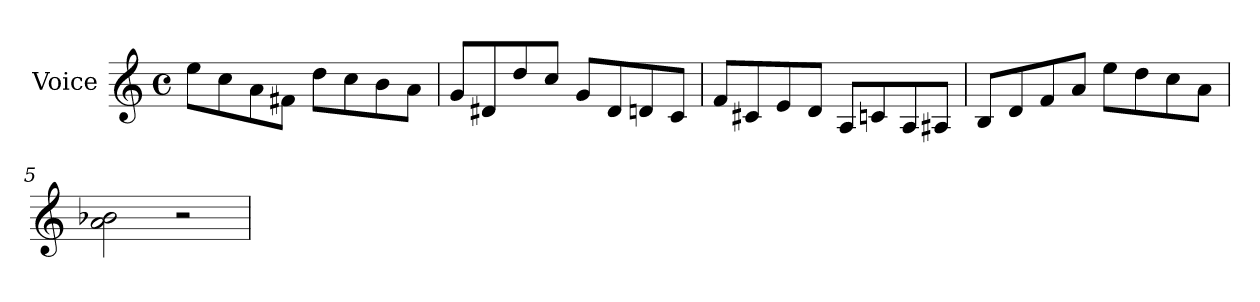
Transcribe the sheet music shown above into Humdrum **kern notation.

**kern
*part1
*staff1
*I"Voice
*I'Voice
*clefG2
*M4/4
*met(c)
=1
8ee\L
8cc\
8a\
8f#X\J
8dd\L
8cc\
8b\
8a\J
=2
8g/L
8d#X/
8dd/
8cc/J
8g/L
8d#/
8dn/
8c/J
=3
8f/L
8c#X/
8e/
8d/J
8A/L
8cn/
8A/
8A#X/J
=4
8B/L
8d/
8f/
8a/J
8ee\L
8dd\
8cc\
8a\J
=5
2a\ 2b-X\
2rcc
=
*-
